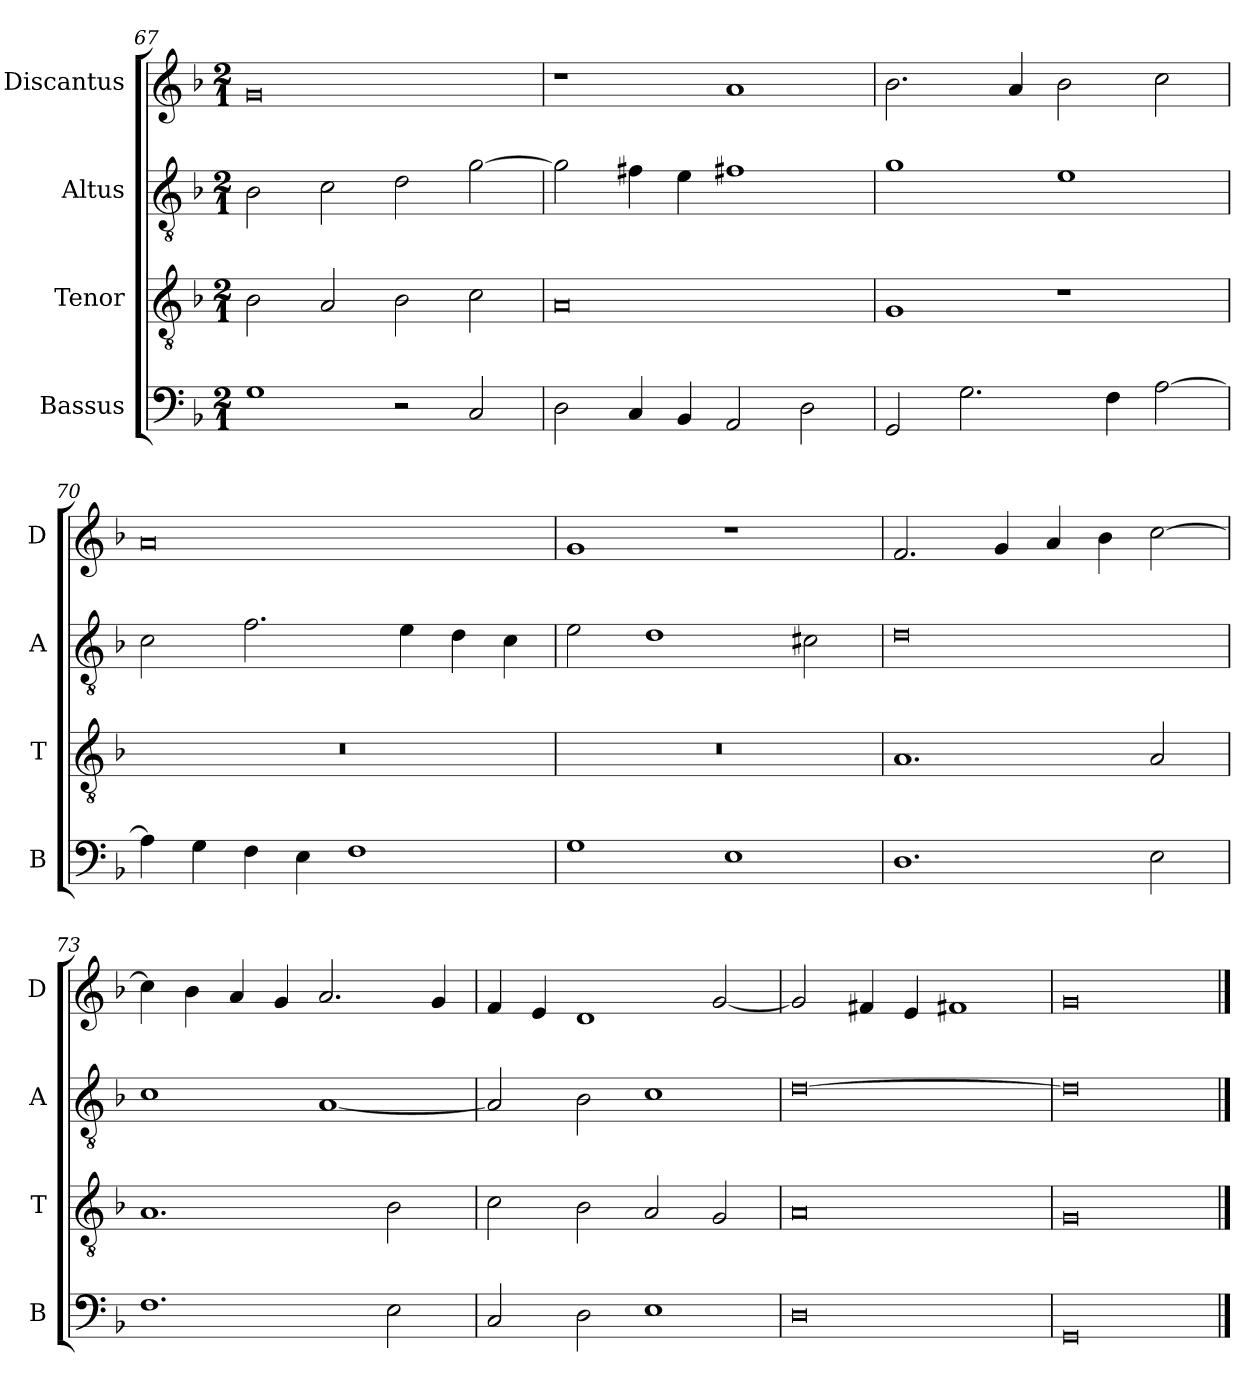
**kern	**kern	**kern	**kern
*part4	*part3	*part2	*part1
*staff4	*staff3	*staff2	*staff1
*I"Bassus	*I"Tenor	*I"Altus	*I"Discantus
*I'B	*I'T	*I'A	*I'D
*clefF4	*clefGv2	*clefGv2	*clefG2
*k[b-]	*k[b-]	*k[b-]	*k[b-]
*M2/1	*M2/1	*M2/1	*M2/1
=67	=67	=67	=67
1G	2B-	2B-	0g
.	2A	2c	.
2r	2B-	2d	.
2C	2c	[2g	.
=68	=68	=68	=68
2D	0A	2g]	1r
4C	.	4f#X	.
4BB-	.	4e	.
2AA	.	1f#X	1a
2D	.	.	.
=69	=69	=69	=69
2GG	1G	1g	2.b-
2.G	.	.	.
.	.	.	4a
.	1r	1e	2b-
4F	.	.	.
[2A	.	.	2cc
=70	=70	=70	=70
4A]	0r	2c	0a
4G	.	.	.
4F	.	2.f	.
4E	.	.	.
1F	.	.	.
.	.	4e	.
.	.	4d	.
.	.	4c	.
=71	=71	=71	=71
1G	0r	2e	1g
.	.	1d	.
1E	.	.	1r
.	.	2c#X	.
=72	=72	=72	=72
1.D	1.A	0d	2.f
.	.	.	4g
.	.	.	4a
.	.	.	4b-
2E	2A	.	[2cc
=73	=73	=73	=73
1.F	1.A	1c	4cc]
.	.	.	4b-
.	.	.	4a
.	.	.	4g
.	.	[1A	2.a
2E	2B-	.	.
.	.	.	4g
=74	=74	=74	=74
2C	2c	2A]	4f
.	.	.	4e
2D	2B-	2B-	1d
1E	2A	1c	.
.	2G	.	[2g
=75	=75	=75	=75
0D	0A	[0d	2g]
.	.	.	4f#X
.	.	.	4e
.	.	.	1f#X
=76	=76	=76	=76
0GG	0G	0d]	0g
==	==	==	==
*-	*-	*-	*-
